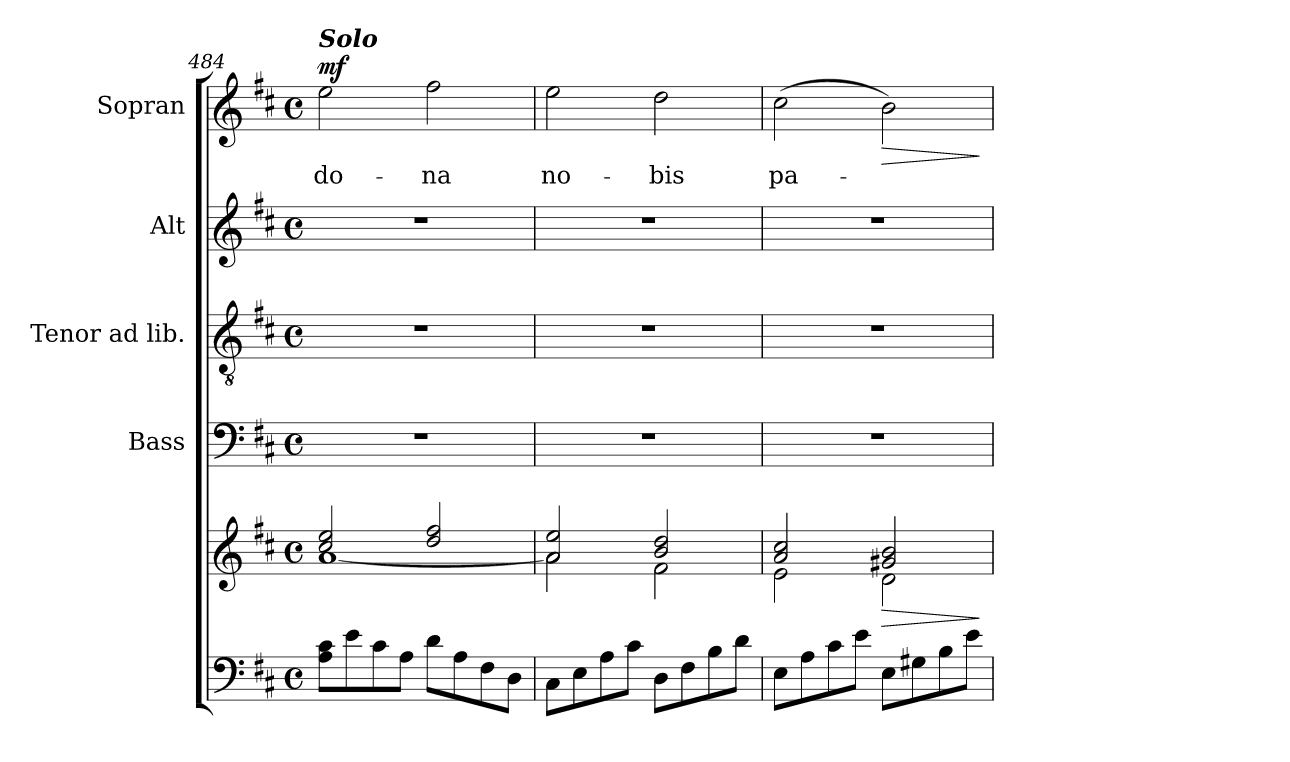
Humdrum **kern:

**kern	**kern	**dynam	**kern	**kern	**kern	**kern	**text	**dynam
*part5	*part5	*part5	*part4	*part3	*part2	*part1	*part1	*part1
*staff6	*staff5	*staff5/6	*staff4	*staff3	*staff2	*staff1	*staff1	*staff1
*	*	*	*I"Bass	*I"Tenor ad lib.	*I"Alt	*I"Sopran	*	*
*	*	*	*I'B.	*I'T.	*I'A.	*I'S.	*	*
!!LO:PB:g=z
*clefF4	*clefG2	*	*clefF4	*clefGv2	*clefG2	*clefG2	*	*
*k[f#c#]	*k[f#c#]	*	*k[f#c#]	*k[f#c#]	*k[f#c#]	*k[f#c#]	*	*
*D:	*D:	*	*D:	*D:	*D:	*D:	*	*
*M4/4	*M4/4	*	*M4/4	*M4/4	*M4/4	*M4/4	*	*
*met(c)	*met(c)	*	*met(c)	*met(c)	*met(c)	*met(c)	*	*
=484	=484	=484	=484	=484	=484	=484	=484	=484
*	*^	*	*	*	*	*	*	*
!	!	!	!	!	!	!	!LO:TX:a:Bi:t=Solo	!	!
!	!	!	!	!	!	!	!	!LO:LY:b	!LO:DY:a
8A\ 8c#\L	2cc#/ 2ee/	[<1a	.	1r	1r	1r	2ee\	do-	mf
8e\	.	.	.	.	.	.	.	.	.
8c#\	.	.	.	.	.	.	.	.	.
8A\J	.	.	.	.	.	.	.	.	.
!	!	!	!	!	!	!	!	!LO:LY:b	!
8d\L	2dd/ 2ff#/	.	.	.	.	.	2ff#\	-na	.
8A\	.	.	.	.	.	.	.	.	.
8F#\	.	.	.	.	.	.	.	.	.
8D\J	.	.	.	.	.	.	.	.	.
=485	=485	=485	=485	=485	=485	=485	=485	=485	=485
!	!	!	!	!	!	!	!	!LO:LY:b	!
8C#\L	2a/ 2ee/	2a\]	.	1r	1r	1r	2ee\	no-	.
8E\	.	.	.	.	.	.	.	.	.
8A\	.	.	.	.	.	.	.	.	.
8c#\J	.	.	.	.	.	.	.	.	.
!	!	!	!	!	!	!	!	!LO:LY:b	!
8D\L	2b/ 2dd/	2f#\	.	.	.	.	2dd\	-bis	.
8F#\	.	.	.	.	.	.	.	.	.
8B\	.	.	.	.	.	.	.	.	.
8d\J	.	.	.	.	.	.	.	.	.
=486	=486	=486	=486	=486	=486	=486	=486	=486	=486
!	!	!	!	!	!	!	!	!LO:LY:b	!
8E\L	2a/ 2cc#/	2e\	.	1r	1r	1r	(>2cc#\	pa-	.
8A\	.	.	.	.	.	.	.	.	.
8c#\	.	.	.	.	.	.	.	.	.
8e\J	.	.	.	.	.	.	.	.	.
!	!	!	!LO:HP:b	!	!	!	!	!	!LO:HP:b
8E\L	2g#X/ 2b/	2d\	>	.	.	.	2b\)	.	>
8G#X\	.	.	.	.	.	.	.	.	.
8B\	.	.	.	.	.	.	.	.	.
8e\J	.	.	.	.	.	.	.	.	.
*	*v	*v	*	*	*	*	*	*	*
.	.	]	.	.	.	.	.	]
=	=	=	=	=	=	=	=	=
*-	*-	*-	*-	*-	*-	*-	*-	*-
